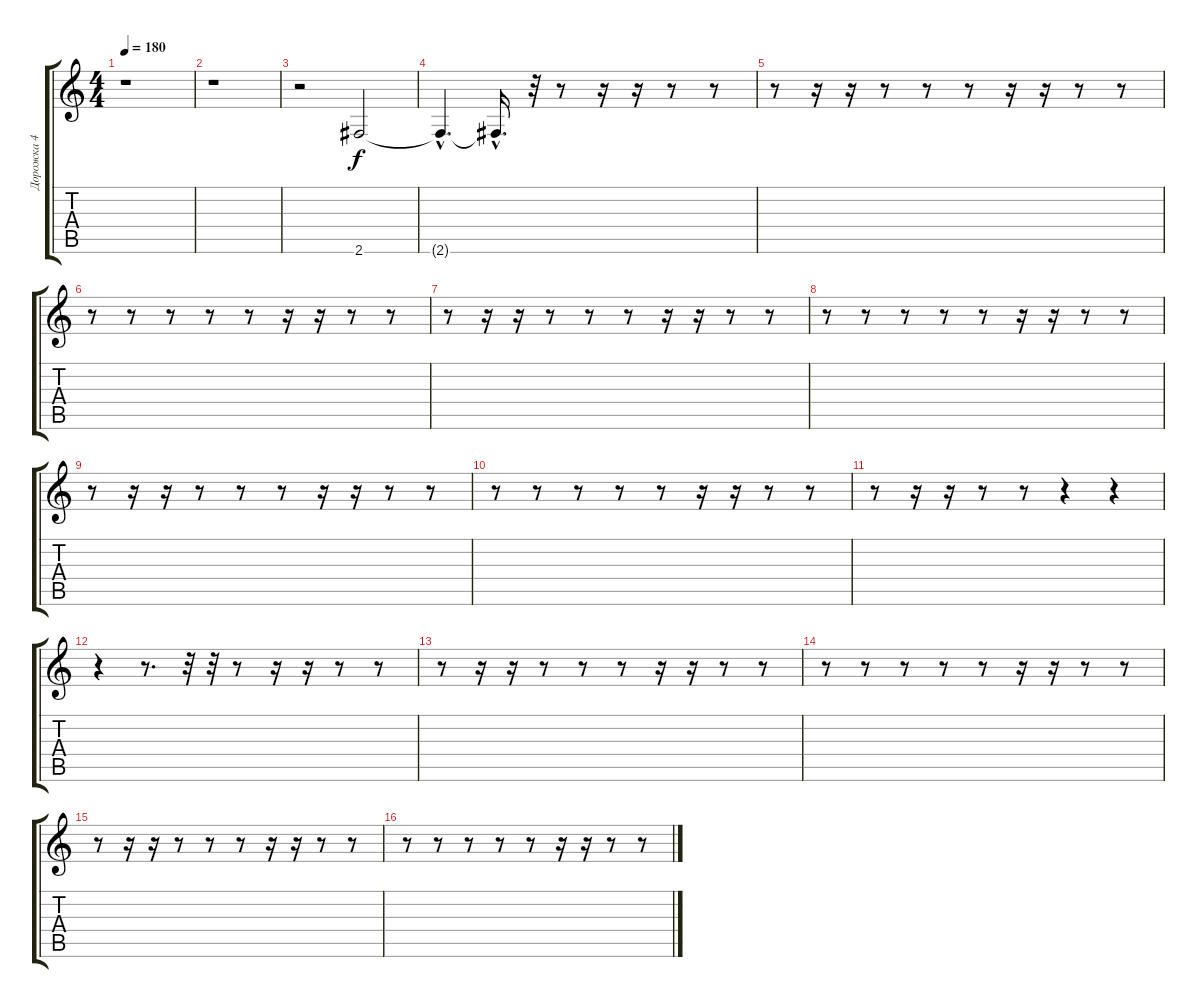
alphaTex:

\track ("Дорожка 4" "Дорожка 4") {instrument electricbassfinger}
\staff {score tabs}
\tuning (E4 B3 G3 D3 A2 E2) {hide}
\ts (4 4)
\tempo 180
\clef g2
\ks c
r.1{dy f} |
r.1 |
r.2 2.6.2 |
2.6{hac t}.4{d} 2.6{hac t}.16{d} r.32 r.8 r.16 r.16 r.8 r.8 |
r.8 r.16 r.16 r.8 r.8 r.8 r.16 r.16 r.8 r.8 |
r.8 r.8 r.8 r.8 r.8 r.16 r.16 r.8 r.8 |
r.8 r.16 r.16 r.8 r.8 r.8 r.16 r.16 r.8 r.8 |
r.8 r.8 r.8 r.8 r.8 r.16 r.16 r.8 r.8 |
r.8 r.16 r.16 r.8 r.8 r.8 r.16 r.16 r.8 r.8 |
r.8 r.8 r.8 r.8 r.8 r.16 r.16 r.8 r.8 |
r.8 r.16 r.16 r.8 r.8 r.4 r.4 |
r.4 r.8{d} r.32 r.32 r.8 r.16 r.16 r.8 r.8 |
r.8 r.16 r.16 r.8 r.8 r.8 r.16 r.16 r.8 r.8 |
r.8 r.8 r.8 r.8 r.8 r.16 r.16 r.8 r.8 |
r.8 r.16 r.16 r.8 r.8 r.8 r.16 r.16 r.8 r.8 |
r.8 r.8 r.8 r.8 r.8 r.16 r.16 r.8 r.8
